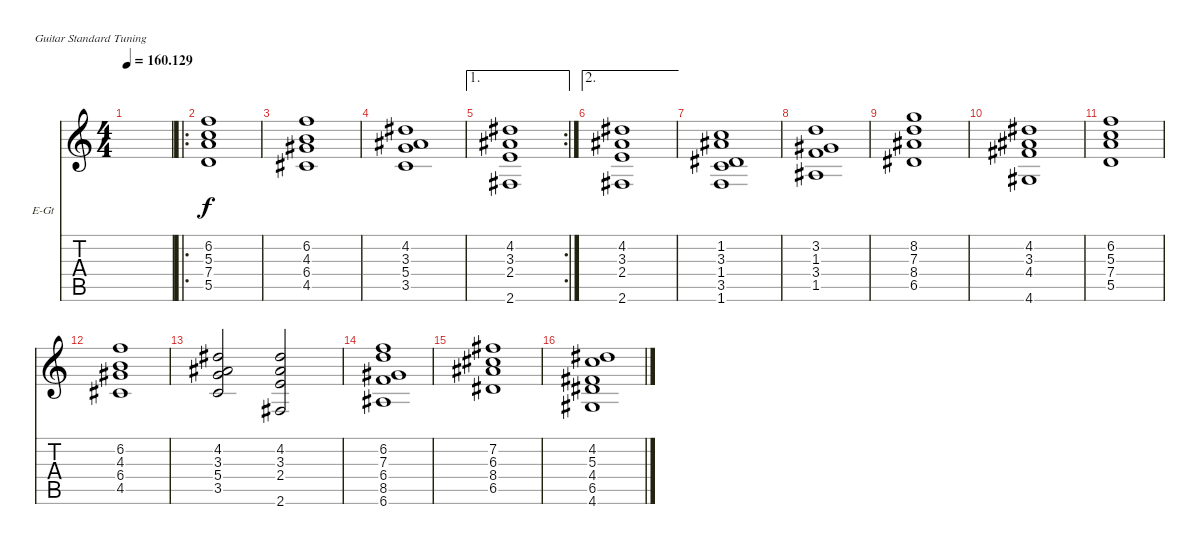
\defaultSystemsLayout 4
\bracketExtendMode nobrackets
\firstSystemTrackNameOrientation horizontal
\otherSystemsTrackNameOrientation horizontal
\track ("Jazz Guitar" "E-Gt") {instrument electricguitarjazz}
\staff {score tabs}
\tuning (E4 B3 G3 D3 A2 E2)
\ts (4 4)
\tempo
160.129
\accidentals auto
\clef g2
\ottava regular
\simile none
\ks c
|
\ro
(5.5 7.4 5.3 6.2).1 |
(4.5 6.4 4.3 6.2).1 |
(3.5 5.4 3.3 4.2).1 |
\ae 1
\rc 2
(2.6 2.4 3.3 4.2).1 |
\ae 2
(2.6 2.4 3.3 4.2).1 |
(1.6 3.5 1.4 3.3 1.2).1 |
(1.5 3.4 1.3 3.2).1 |
(6.5 8.4 7.3 8.2).1 |
(4.6 4.4 3.3 4.2).1 |
(5.5 7.4 5.3 6.2).1 |
(4.5 6.4 4.3 6.2).1 |
(3.5 5.4 3.3 4.2).2 (2.6 2.4 3.3 4.2).2 |
(8.5 6.4 7.3 6.6 6.2).1 |
(6.5 8.4 6.3 7.2).1 |
(4.6 6.5 4.4 5.3 4.2).1
